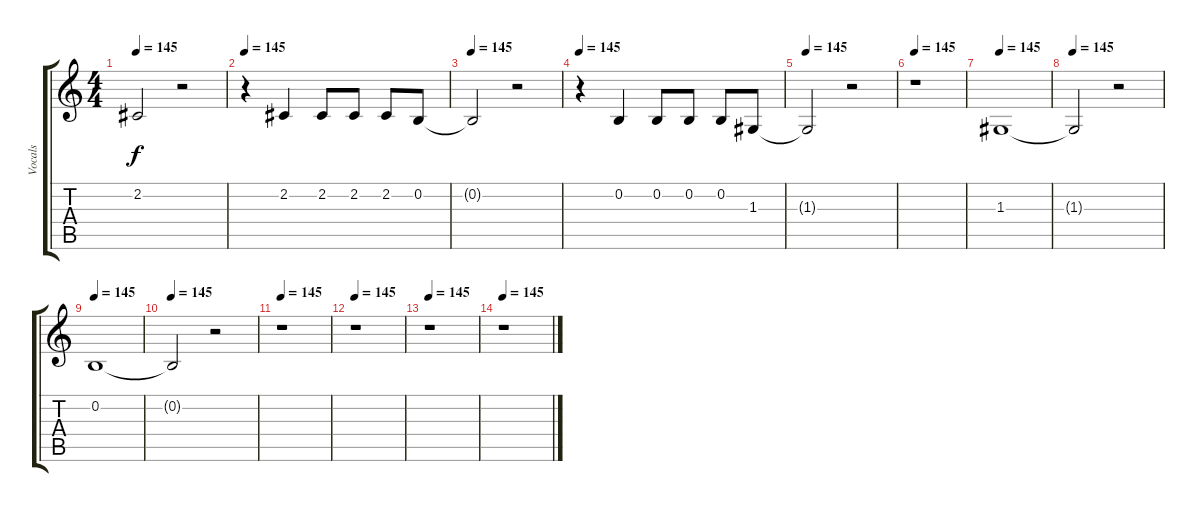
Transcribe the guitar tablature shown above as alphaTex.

\track ("Vocals" "Vocals") {instrument oboe}
\staff {score tabs}
\tuning (E4 B3 G3 D3 A2 E2) {hide}
\ts (4 4)
\tempo 145
\clef g2
\ks c
2.2{t}.2{dy f} r.2 |
\tempo 145
r.4 2.2.4 2.2.8 2.2.8 2.2.8 0.2.8 |
\tempo 145
0.2{t}.2 r.2 |
\tempo 145
r.4 0.2.4 0.2.8 0.2.8 0.2.8 1.3.8 |
\tempo 145
1.3{t}.2 r.2 |
\tempo 145
r.1 |
\tempo 145
1.3.1 |
\tempo 145
1.3{t}.2 r.2 |
\tempo 145
0.2.1 |
\tempo 145
0.2{t}.2 r.2 |
\tempo 145
r.1 |
\tempo 145
r.1 |
\tempo 145
r.1 |
\tempo 145
r.1
